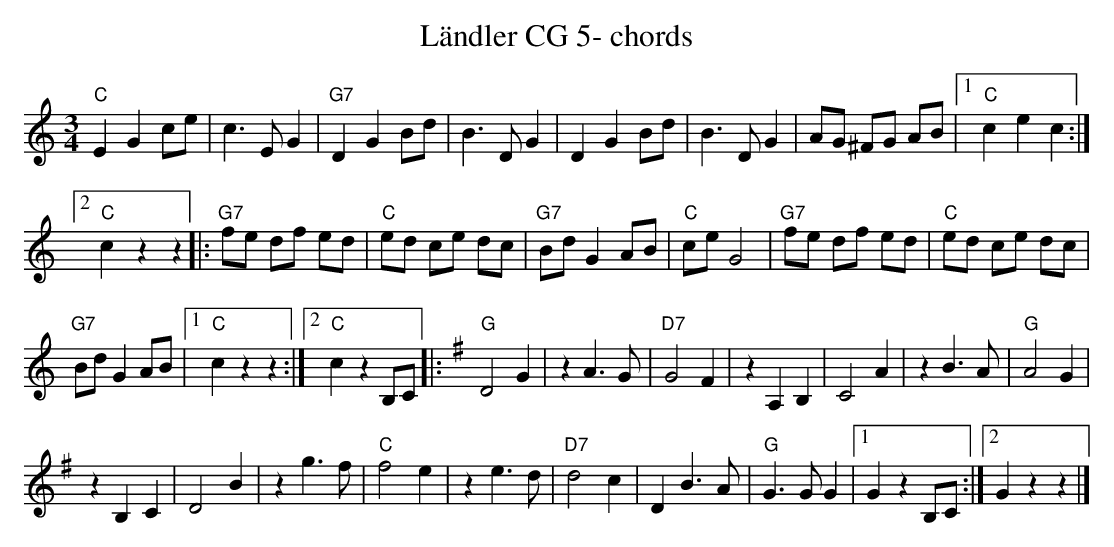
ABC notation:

X:1
T:L\"andler CG 5- chords
M:3/4
L:1/4
K:Cmaj%%MIDI gchordon
"C"EG c/2e/2 | c>EG | "G7"DG B/2d/2 | B>DG | DG B/2d/2 | B>DG | A/2G/2 ^F/2G/2 A/2B/2 |1 "C"cec :|2
"C"czz |: [L:1/8] "G7"fe df ed | "C"ed ce dc | "G7"BdG2AB | "C"ceG4 | "G7"fe df ed | "C"ed ce dc |
"G7"BdG2AB |1 "C"c2z2z2 :|2 "C"c2z2B,C |: [K:Gmaj][L:1/4] "G"D2G | z A>G | "D7"G2F | zA, B, | C2A | zB>A | "G"A2G |
zB,C | D2B | zg>f | "C"f2e | ze>d | "D7"d2c | DB>A | "G"G>GG |1 GzB,/2C/2 :|2 Gzz |]
